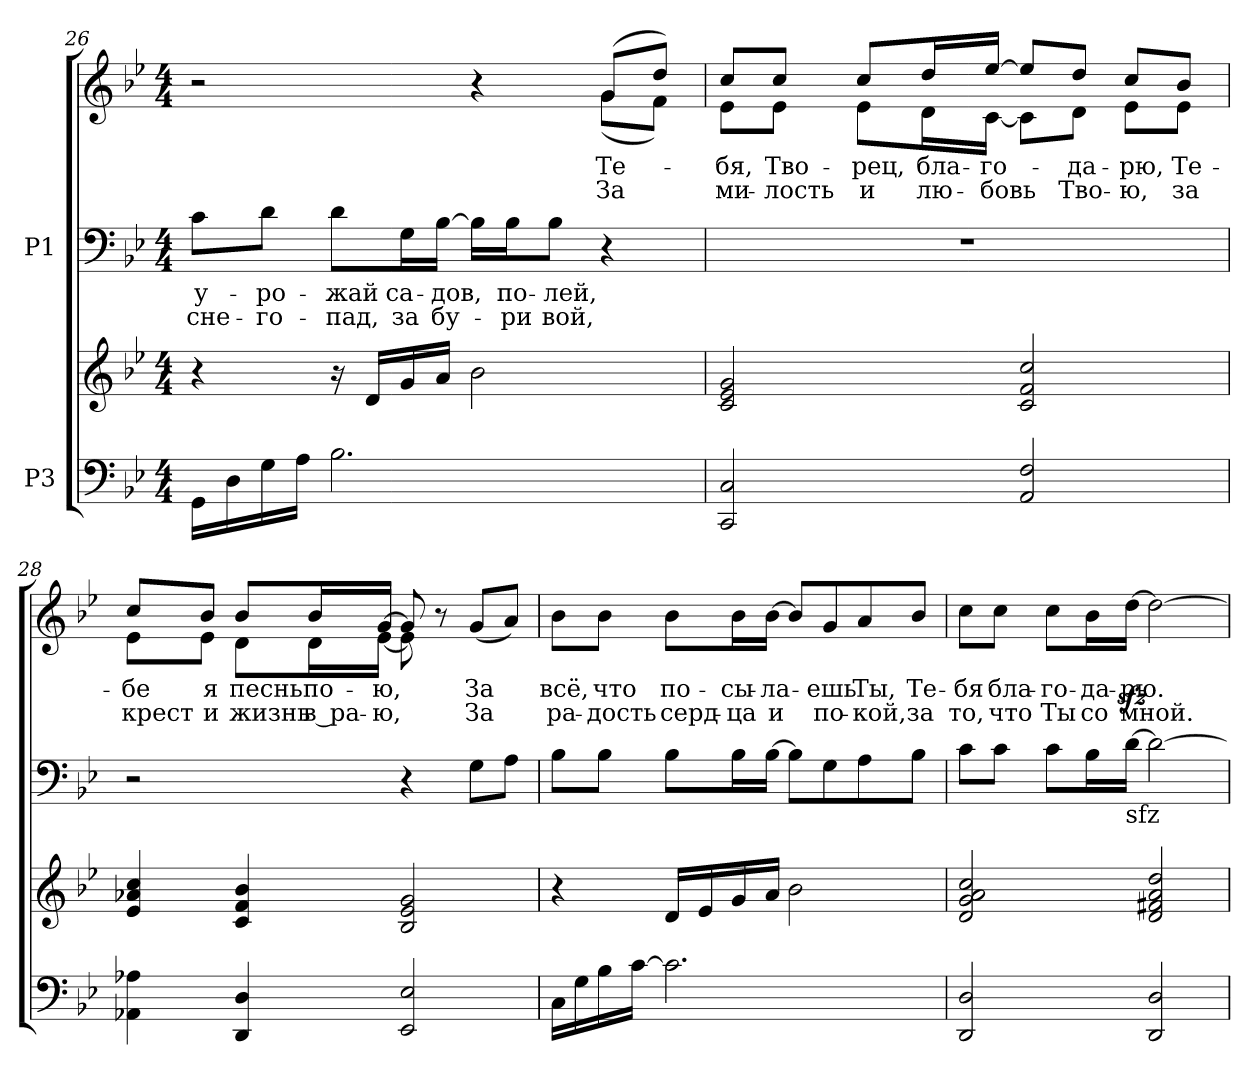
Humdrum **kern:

**kern	**kern	**kern	**text	**text	**kern	**text	**text	**dynam
*part2	*part2	*part1	*part1	*part1	*part1	*part1	*part1	*part1
*staff4	*staff3	*staff2	*staff2	*staff2	*staff1	*staff1	*staff1	*staff1/2
*I"P3	*	*I"P1	*	*	*	*	*	*
!!LO:PB:g=z
*clefF4	*clefG2	*clefF4	*	*	*clefG2	*	*	*
*k[b-e-]	*k[b-e-]	*k[b-e-]	*	*	*k[b-e-]	*	*	*
*B-:	*B-:	*B-:	*	*	*B-:	*	*	*
*M4/4	*M4/4	*M4/4	*	*	*M4/4	*	*	*
=26	=26	=26	=26	=26	=26	=26	=26	=26
!	!	!	!LO:LY:a:color=#000000	!LO:LY:a:color=#000000	!	!	!	!
*	*	*	*	*	*^	*	*	*
16GGi\LL	4r	8ci\L	у-	сне-	2r	2ryy	.	.	.
16Di\	.	.	.	.	.	.	.	.	.
!	!	!	!LO:LY:a:color=#000000	!LO:LY:a:color=#000000	!	!	!	!	!
16Gi\	.	8di\J	-ро-	-го-	.	.	.	.	.
16Ai\JJ	.	.	.	.	.	.	.	.	.
!	!	!	!LO:LY:a:color=#000000	!LO:LY:a:color=#000000	!	!	!	!	!
2.B-i\	16r	8di\L	-жай	-пад,	.	.	.	.	.
.	16di/LL	.	.	.	.	.	.	.	.
!	!	!	!LO:LY:a:color=#000000	!LO:LY:a:color=#000000	!	!	!	!	!
.	16gi/	16Gi\L	са-	за	.	.	.	.	.
!	!	!	!LO:LY:a:color=#000000	!LO:LY:a:color=#000000	!	!	!	!	!
.	16ai/JJ	[>16B-i\JJ	-дов,	бу-	.	.	.	.	.
.	2b-i\	16B-i\LL]	.	.	4r	4ryy	.	.	.
!	!	!	!LO:LY:a:color=#000000	!LO:LY:a:color=#000000	!	!	!	!	!
.	.	16B-i\J	по-	-ри	.	.	.	.	.
!	!	!	!LO:LY:a:color=#000000	!LO:LY:a:color=#000000	!	!	!	!	!
.	.	8B-i\J	-лей,	вой,	.	.	.	.	.
!	!	!	!	!	!	!	!LO:LY:b:color=#000000	!LO:LY:b:color=#000000	!
.	.	4r	.	.	(8gi/L	(8gi\L	Те-	За	.
.	.	.	.	.	8ddi/J)	8fi\J)	.	.	.
=27	=27	=27	=27	=27	=27	=27	=27	=27	=27
!	!	!	!	!	!	!	!LO:LY:b:color=#000000	!LO:LY:b:color=#000000	!
2CCi/ 2Ci	2ci/ 2e-i 2gi	1r	.	.	8cci/L	8e-i\L	-бя,	ми-	.
!	!	!	!	!	!	!	!LO:LY:b:color=#000000	!LO:LY:b:color=#000000	!
.	.	.	.	.	8cci/J	8e-i\J	Тво-	-лость	.
!	!	!	!	!	!	!	!LO:LY:b:color=#000000	!LO:LY:b:color=#000000	!
.	.	.	.	.	8cci/L	8e-i\L	-рец,	и	.
!	!	!	!	!	!	!	!LO:LY:b:color=#000000	!LO:LY:b:color=#000000	!
.	.	.	.	.	16ddi/L	16di\L	бла-	лю-	.
!	!	!	!	!	!	!	!LO:LY:b:color=#000000	!LO:LY:b:color=#000000	!
.	.	.	.	.	[>16ee-i/JJ	[<16ci\JJ	-го-	-бовь	.
2AAi/ 2Fi	2ci/ 2fi 2cci	.	.	.	8ee-i/L]	8ci\L]	.	.	.
!	!	!	!	!	!	!	!LO:LY:b:color=#000000	!LO:LY:b:color=#000000	!
.	.	.	.	.	8ddi/J	8di\J	-да-	Тво-	.
!	!	!	!	!	!	!	!LO:LY:b:color=#000000	!LO:LY:b:color=#000000	!
.	.	.	.	.	8cci/L	8e-i\L	-рю,	-ю,	.
!	!	!	!	!	!	!	!LO:LY:b:color=#000000	!LO:LY:b:color=#000000	!
.	.	.	.	.	8b-i/J	8e-i\J	Те-	за	.
=28	=28	=28	=28	=28	=28	=28	=28	=28	=28
!	!	!	!	!	!	!	!LO:LY:b:color=#000000	!LO:LY:b:color=#000000	!
4AA-Xi\ 4A-Xi	4e-i/ 4a-Xi 4cci	2r	.	.	8cci/L	8e-i\L	-бе	крест	.
!	!	!	!	!	!	!	!LO:LY:b:color=#000000	!LO:LY:b:color=#000000	!
.	.	.	.	.	8b-i/J	8e-i\J	я	и	.
!	!	!	!	!	!	!	!LO:LY:b:color=#000000	!LO:LY:b:color=#000000	!
4DDi/ 4Di	4ci/ 4fi 4b-i	.	.	.	8b-i/L	8di\L	песнь	жизнь	.
!	!	!	!	!	!	!	!LO:LY:b:color=#000000	!LO:LY:b:color=#000000	!
.	.	.	.	.	16b-i/L	16di\L	по-	в ра-	.
!	!	!	!	!	!	!	!LO:LY:b:color=#000000	!LO:LY:b:color=#000000	!
.	.	.	.	.	[>16gi/JJ	[<16e-i\JJ	-ю,	-ю,	.
2EE-i/ 2E-i	2B-i/ 2e-i 2gi	4r	.	.	8gi/]	8e-i\]	.	.	.
.	.	.	.	.	8r	8ryy	.	.	.
!	!	!	!	!	!	!	!LO:LY:b:color=#000000	!LO:LY:b:color=#000000	!
.	.	8Gi\L	.	.	(8gi/L	4ryy	За	За	.
.	.	8Ai\J	.	.	8ai/J)	.	.	.	.
*	*	*	*	*	*v	*v	*	*	*
!!LO:LB:g=z
=29	=29	=29	=29	=29	=29	=29	=29	=29
!	!	!	!	!	!	!LO:LY:b:color=#000000	!LO:LY:b:color=#000000	!
16Ci\LL	4r	8B-i\L	.	.	8b-i\L	всё,	ра-	.
16Gi\	.	.	.	.	.	.	.	.
!	!	!	!	!	!	!LO:LY:b:color=#000000	!LO:LY:b:color=#000000	!
16B-i\	.	8B-i\J	.	.	8b-i\J	что	-дость	.
[>16ci\JJ	.	.	.	.	.	.	.	.
!	!	!	!	!	!	!LO:LY:b:color=#000000	!LO:LY:b:color=#000000	!
2.ci\]	16di/LL	8B-i\L	.	.	8b-i\L	по-	серд-	.
.	16e-i/	.	.	.	.	.	.	.
!	!	!	!	!	!	!LO:LY:b:color=#000000	!LO:LY:b:color=#000000	!
.	16gi/	16B-i\L	.	.	16b-i\L	-сы-	-ца	.
!	!	!	!	!	!	!LO:LY:b:color=#000000	!LO:LY:b:color=#000000	!
.	16ai/JJ	[>16B-i\JJ	.	.	[>16b-i\JJ	-ла-	и	.
.	2b-i\	8B-i\L]	.	.	8b-i/L]	.	.	.
!	!	!	!	!	!	!LO:LY:b:color=#000000	!LO:LY:b:color=#000000	!
.	.	8Gi\	.	.	8gi/	-ешь	по-	.
!	!	!	!	!	!	!LO:LY:b:color=#000000	!LO:LY:b:color=#000000	!
.	.	8Ai\	.	.	8ai/	Ты,	-кой,	.
!	!	!	!	!	!	!LO:LY:b:color=#000000	!LO:LY:b:color=#000000	!
.	.	8B-i\J	.	.	8b-i/J	Те-	за	.
=30	=30	=30	=30	=30	=30	=30	=30	=30
!	!	!	!	!	!	!LO:LY:b:color=#000000	!LO:LY:b:color=#000000	!
2DDi/ 2Di	2di/ 2gi 2ai 2cci	8ci\L	.	.	8cci\L	-бя	то,	.
!	!	!	!	!	!	!LO:LY:b:color=#000000	!LO:LY:b:color=#000000	!
.	.	8ci\J	.	.	8cci\J	бла-	что	.
!	!	!	!	!	!	!LO:LY:b:color=#000000	!LO:LY:b:color=#000000	!
.	.	8ci\L	.	.	8cci\L	-го-	Ты	.
!	!	!	!	!	!	!LO:LY:b:color=#000000	!LO:LY:b:color=#000000	!
.	.	16B-i\L	.	.	16b-i\L	-да-	со	.
!	!	!LO:TX:b:t=sfz	!	!	!	!	!	!
!	!	!	!	!	!	!LO:LY:b:color=#000000	!LO:LY:b:color=#000000	!
.	.	[>16di\JJ	.	.	[>16ddzzi\JJ	-рю.	мной.	.
2DDi/ 2Di	2di/ 2f#Xi 2ai 2ddi	2di\_>	.	.	2ddi\_>	.	.	mp mp
=	=	=	=	=	=	=	=	=
*-	*-	*-	*-	*-	*-	*-	*-	*-
